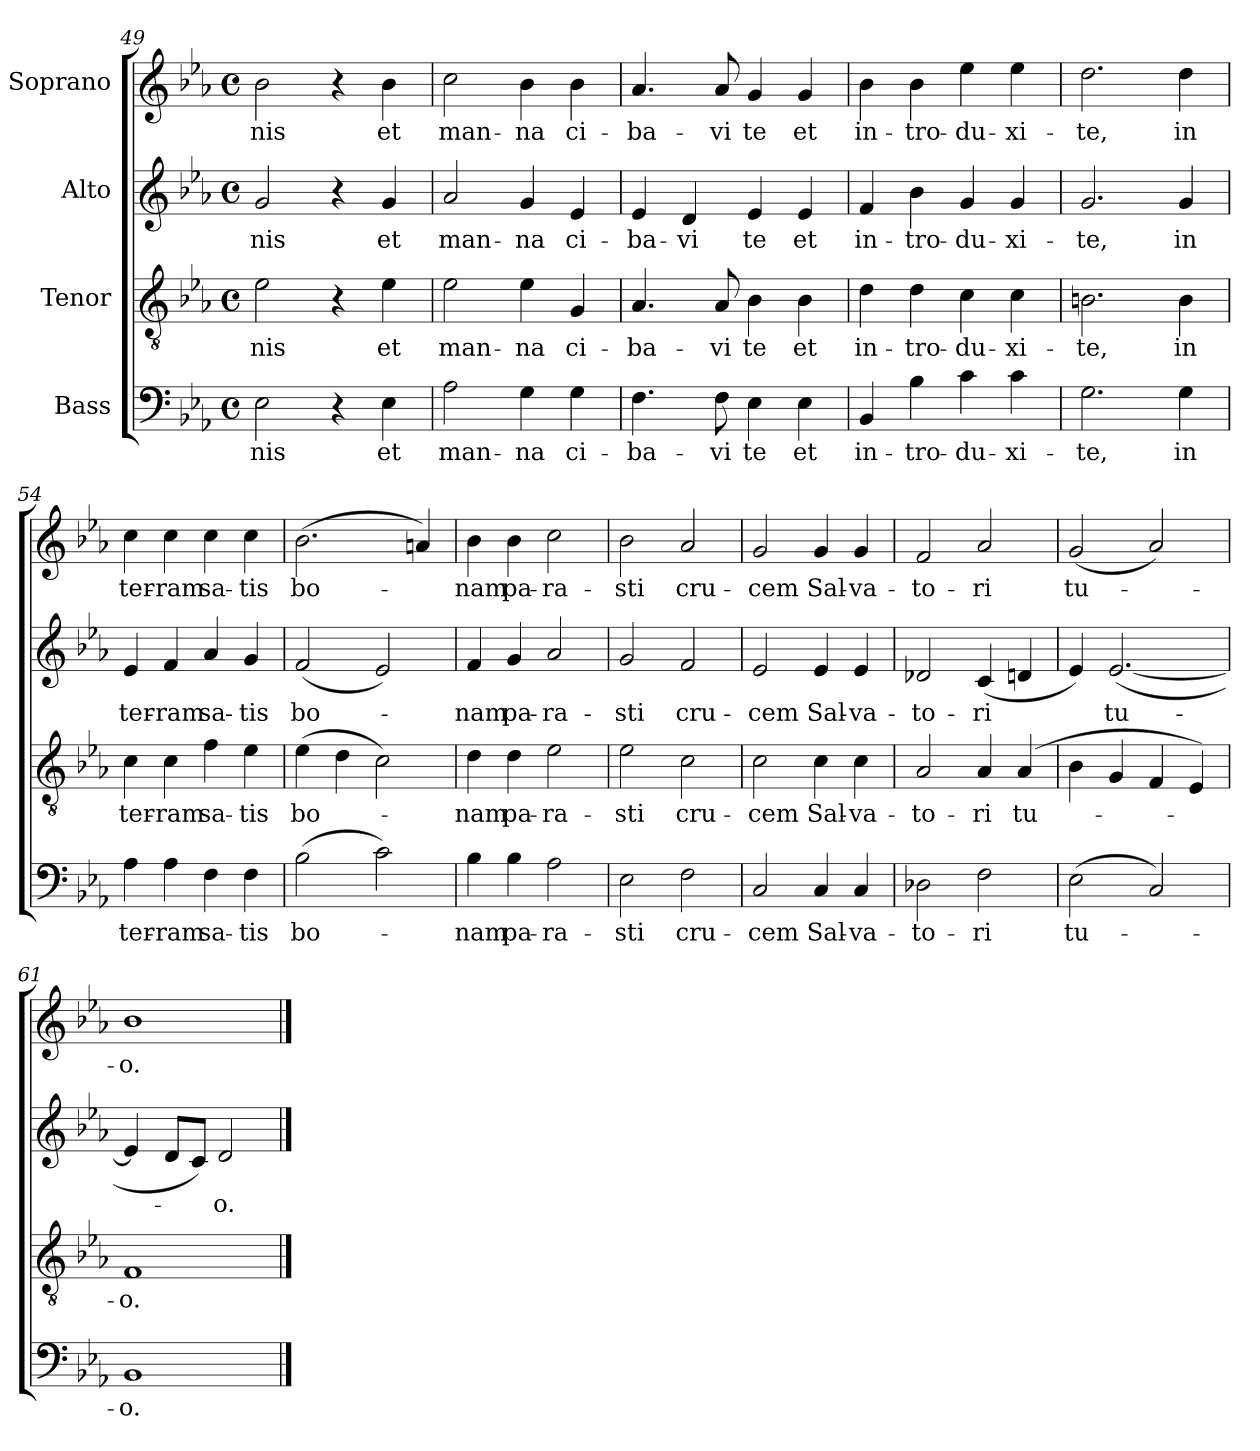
**kern	**text	**kern	**text	**kern	**text	**kern	**text
*part4	*part4	*part3	*part3	*part2	*part2	*part1	*part1
*staff4	*staff4	*staff3	*staff3	*staff2	*staff2	*staff1	*staff1
*I"Bass	*	*I"Tenor	*	*I"Alto	*	*I"Soprano	*
*clefF4	*	*clefGv2	*	*clefG2	*	*clefG2	*
*k[b-e-a-]	*	*k[b-e-a-]	*	*k[b-e-a-]	*	*k[b-e-a-]	*
*c:	*	*c:	*	*c:	*	*c:	*
*M4/4	*	*M4/4	*	*M4/4	*	*M4/4	*
*met(c)	*	*met(c)	*	*met(c)	*	*met(c)	*
=49	=49	=49	=49	=49	=49	=49	=49
2E-\	-nis	2e-\	-nis	2g/	-nis	2b-\	-nis
4r	.	4r	.	4r	.	4r	.
4E-\	et	4e-\	et	4g/	et	4b-\	et
=50	=50	=50	=50	=50	=50	=50	=50
2A-\	man-	2e-\	man-	2a-/	man-	2cc\	man-
4G\	-na	4e-\	-na	4g/	-na	4b-\	-na
4G\	ci-	4G/	ci-	4e-/	ci-	4b-\	ci-
!!LO:PB:g=z
=51	=51	=51	=51	=51	=51	=51	=51
4.F\	-ba-	4.A-/	-ba-	4e-/	-ba-	4.a-/	-ba-
.	.	.	.	4d/	-vi	.	.
8F\	-vi	8A-/	-vi	.	.	8a-/	-vi
4E-\	te	4B-\	te	4e-/	te	4g/	te
4E-\	et	4B-\	et	4e-/	et	4g/	et
=52	=52	=52	=52	=52	=52	=52	=52
4BB-/	in-	4d\	in-	4f/	in-	4b-\	in-
4B-\	-tro-	4d\	-tro-	4b-\	-tro-	4b-\	-tro-
4c\	-du-	4c\	-du-	4g/	-du-	4ee-\	-du-
4c\	-xi-	4c\	-xi-	4g/	-xi-	4ee-\	-xi-
=53	=53	=53	=53	=53	=53	=53	=53
2.G\	-te,	2.Bn\	-te,	2.g/	-te,	2.dd\	-te,
4G\	in	4B\	in	4g/	in	4dd\	in
=54	=54	=54	=54	=54	=54	=54	=54
4A-\	ter-	4c\	ter-	4e-/	ter-	4cc\	ter-
4A-\	-ram	4c\	-ram	4f/	-ram	4cc\	-ram
4F\	sa-	4f\	sa-	4a-/	sa-	4cc\	sa-
4F\	-tis	4e-\	-tis	4g/	-tis	4cc\	-tis
=55	=55	=55	=55	=55	=55	=55	=55
(2B-\	bo-	(4e-\	bo-	(2f/	bo-	(2.b-\	bo-
.	.	4d\	.	.	.	.	.
2c\)	.	2c\)	.	2e-/)	.	.	.
.	.	.	.	.	.	4an/)	.
!!LO:LB:g=z
=56	=56	=56	=56	=56	=56	=56	=56
4B-\	-nam	4d\	-nam	4f/	-nam	4b-\	-nam
4B-\	pa-	4d\	pa-	4g/	pa-	4b-\	pa-
2A-\	-ra-	2e-\	-ra-	2a-/	-ra-	2cc\	-ra-
=57	=57	=57	=57	=57	=57	=57	=57
2E-\	-sti	2e-\	-sti	2g/	-sti	2b-\	-sti
2F\	cru-	2c\	cru-	2f/	cru-	2a-/	cru-
=58	=58	=58	=58	=58	=58	=58	=58
2C/	-cem	2c\	-cem	2e-/	-cem	2g/	-cem
4C/	Sal-	4c\	Sal-	4e-/	Sal-	4g/	Sal-
4C/	-va-	4c\	-va-	4e-/	-va-	4g/	-va-
=59	=59	=59	=59	=59	=59	=59	=59
2D-X\	-to-	2A-/	-to-	2d-X/	-to-	2f/	-to-
2F\	-ri	4A-/	-ri	(4c/	-ri	2a-/	-ri
.	.	(4A-/	tu-	4dn/	.	.	.
=60	=60	=60	=60	=60	=60	=60	=60
(2E-\	tu-	4B-\	.	4e-/)	.	(2g/	tu-
.	.	4G/	.	([2.e-/	tu-	.	.
2C/)	.	4F/	.	.	.	2a-/)	.
.	.	4E-/)	.	.	.	.	.
=61	=61	=61	=61	=61	=61	=61	=61
1BB-	-o.	1F	-o.	4e-/]	.	1b-	-o.
.	.	.	.	8d/L	.	.	.
.	.	.	.	8c/J)	.	.	.
.	.	.	.	2d/	-o.	.	.
==	==	==	==	==	==	==	==
*-	*-	*-	*-	*-	*-	*-	*-
